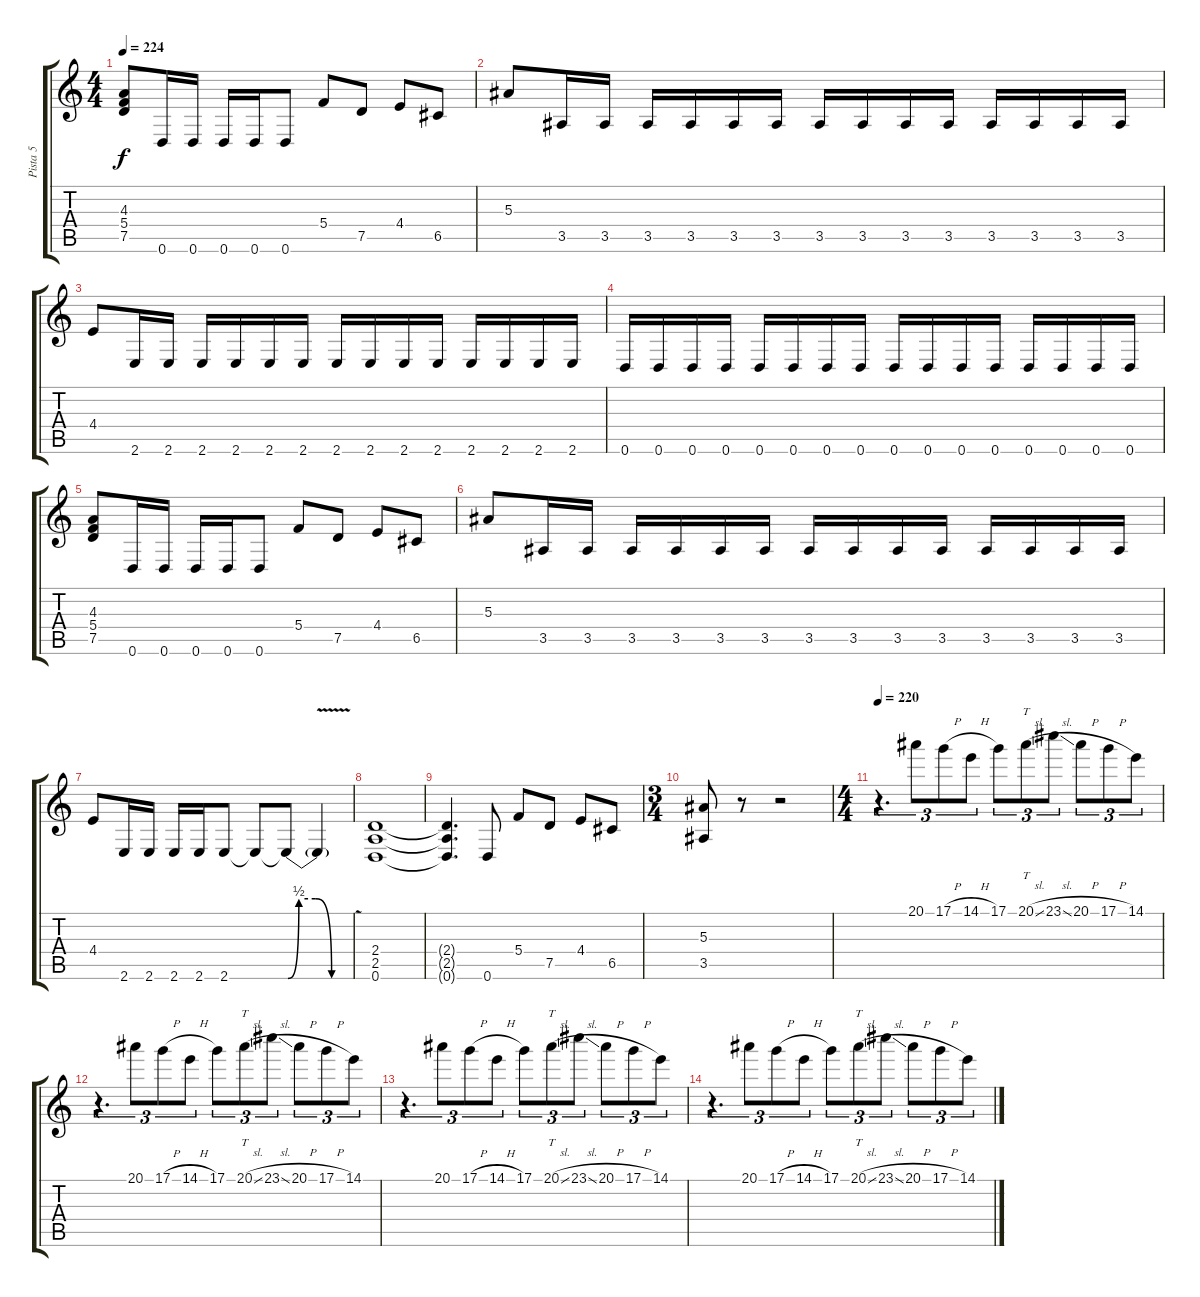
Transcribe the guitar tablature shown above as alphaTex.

\track ("Pista 5" "Pista 5") {instrument distortionguitar}
\staff {score tabs}
\tuning (D4 A3 F3 C3 G2 D2) {hide}
\ts (4 4)
\tempo 224
\clef g2
\ks c
(4.3 5.4 7.5).8{dy f} 0.6.16 0.6.16 0.6.16 0.6.16 0.6.8 5.4.8 7.5.8 4.4.8 6.5.8 |
5.3.8 3.5.16 3.5.16 3.5.16 3.5.16 3.5.16 3.5.16 3.5.16 3.5.16 3.5.16 3.5.16 3.5.16 3.5.16 3.5.16 3.5.16 |
4.4.8 2.6.16 2.6.16 2.6.16 2.6.16 2.6.16 2.6.16 2.6.16 2.6.16 2.6.16 2.6.16 2.6.16 2.6.16 2.6.16 2.6.16 |
0.6.16 0.6.16 0.6.16 0.6.16 0.6.16 0.6.16 0.6.16 0.6.16 0.6.16 0.6.16 0.6.16 0.6.16 0.6.16 0.6.16 0.6.16 0.6.16 |
(4.3 5.4 7.5).8 0.6.16 0.6.16 0.6.16 0.6.16 0.6.8 5.4.8 7.5.8 4.4.8 6.5.8 |
5.3.8 3.5.16 3.5.16 3.5.16 3.5.16 3.5.16 3.5.16 3.5.16 3.5.16 3.5.16 3.5.16 3.5.16 3.5.16 3.5.16 3.5.16 |
4.4.8 2.6.16 2.6.16 2.6.16 2.6.16 2.6.8 2.6{t}.8 2.6{be (custom 0 0 10 2 25 2 40 0 60 0) t}.8 2.6{v t}.4 |
(2.4 2.5 0.6).1 |
(2.4{t} 2.5{t} 0.6{t}).4{d} 0.6.8 5.4.8 7.5.8 4.4.8 6.5.8 |
\ts (3 4)
(5.3 3.5).8 r.8 r.2 |
\ts (4 4)
\tempo 220
r.4{d tu (3 2)} 20.1.8{tu (3 2)} 17.1{h}.8{tu (3 2)} 14.1{h}.8{tu (3 2)} 17.1.8{tu (3 2)} 20.1{sl}.8{tt tu (3 2)} 23.1{sl}.8{tu (3 2)} 20.1{h}.8{tu (3 2)} 17.1{h}.8{tu (3 2)} 14.1.8{tu (3 2)} |
r.4{d tu (3 2)} 20.1.8{tu (3 2)} 17.1{h}.8{tu (3 2)} 14.1{h}.8{tu (3 2)} 17.1.8{tu (3 2)} 20.1{sl}.8{tt tu (3 2)} 23.1{sl}.8{tu (3 2)} 20.1{h}.8{tu (3 2)} 17.1{h}.8{tu (3 2)} 14.1.8{tu (3 2)} |
r.4{d tu (3 2)} 20.1.8{tu (3 2)} 17.1{h}.8{tu (3 2)} 14.1{h}.8{tu (3 2)} 17.1.8{tu (3 2)} 20.1{sl}.8{tt tu (3 2)} 23.1{sl}.8{tu (3 2)} 20.1{h}.8{tu (3 2)} 17.1{h}.8{tu (3 2)} 14.1.8{tu (3 2)} |
r.4{d tu (3 2) volume 6} 20.1.8{tu (3 2)} 17.1{h}.8{tu (3 2)} 14.1{h}.8{tu (3 2)} 17.1.8{tu (3 2)} 20.1{sl}.8{tt tu (3 2)} 23.1{sl}.8{tu (3 2)} 20.1{h}.8{tu (3 2)} 17.1{h}.8{tu (3 2)} 14.1.8{tu (3 2)}
